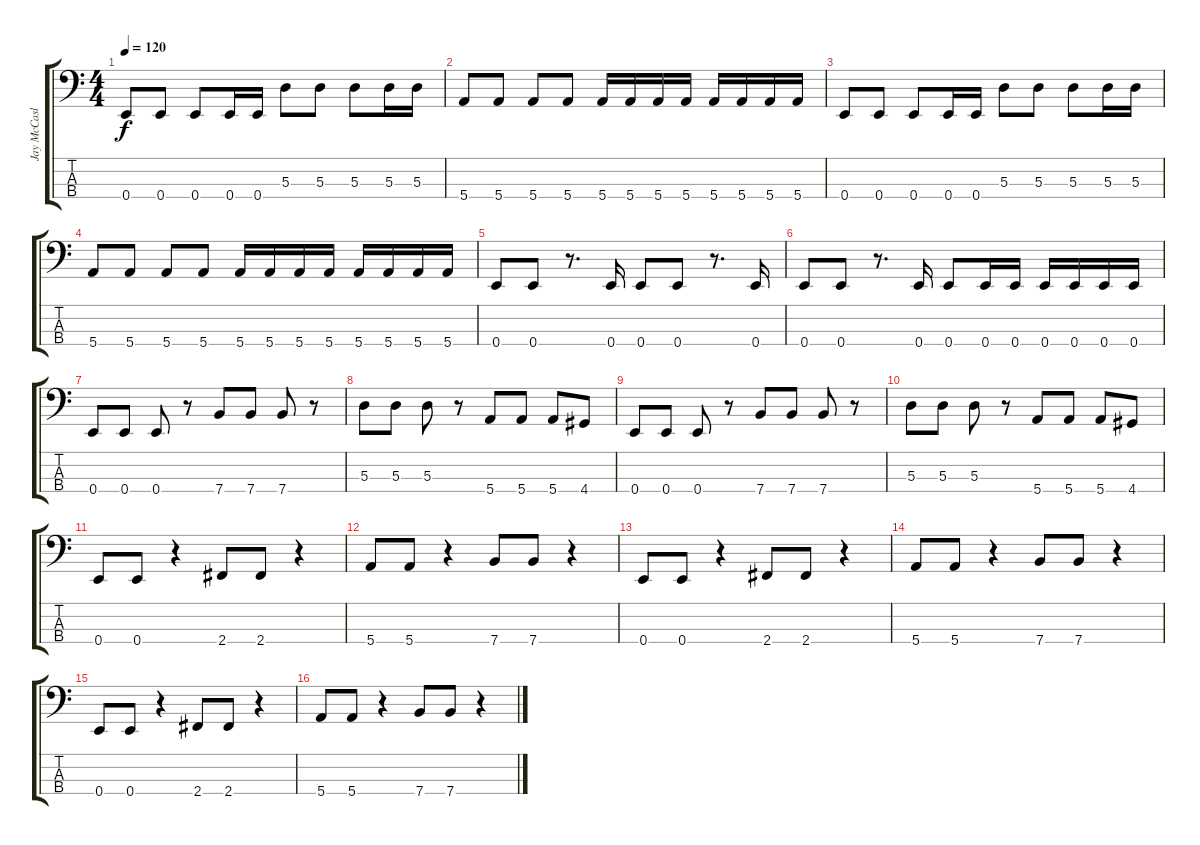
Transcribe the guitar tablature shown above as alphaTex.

\track ("Jay McCaslin (CONE)" "Jay McCasl") {instrument slapbass2}
\staff {score tabs}
\tuning (G2 D2 A1 E1) {hide}
\ts (4 4)
\tempo 120
\clef f4
\ks c
0.4.8{dy f} 0.4.8 0.4.8 0.4.16 0.4.16 5.3.8 5.3.8 5.3.8 5.3.16 5.3.16 |
5.4.8 5.4.8 5.4.8 5.4.8 5.4.16 5.4.16 5.4.16 5.4.16 5.4.16 5.4.16 5.4.16 5.4.16 |
0.4.8 0.4.8 0.4.8 0.4.16 0.4.16 5.3.8 5.3.8 5.3.8 5.3.16 5.3.16 |
5.4.8 5.4.8 5.4.8 5.4.8 5.4.16 5.4.16 5.4.16 5.4.16 5.4.16 5.4.16 5.4.16 5.4.16 |
0.4.8 0.4.8 r.8{d} 0.4.16 0.4.8 0.4.8 r.8{d} 0.4.16 |
0.4.8 0.4.8 r.8{d} 0.4.16 0.4.8 0.4.16 0.4.16 0.4.16 0.4.16 0.4.16 0.4.16 |
0.4.8 0.4.8 0.4.8 r.8 7.4.8 7.4.8 7.4.8 r.8 |
5.3.8 5.3.8 5.3.8 r.8 5.4.8 5.4.8 5.4.8 4.4.8 |
0.4.8 0.4.8 0.4.8 r.8 7.4.8 7.4.8 7.4.8 r.8 |
5.3.8 5.3.8 5.3.8 r.8 5.4.8 5.4.8 5.4.8 4.4.8 |
0.4.8 0.4.8 r.4 2.4.8 2.4.8 r.4 |
5.4.8 5.4.8 r.4 7.4.8 7.4.8 r.4 |
0.4.8 0.4.8 r.4 2.4.8 2.4.8 r.4 |
5.4.8 5.4.8 r.4 7.4.8 7.4.8 r.4 |
0.4.8 0.4.8 r.4 2.4.8 2.4.8 r.4 |
5.4.8 5.4.8 r.4 7.4.8 7.4.8 r.4
